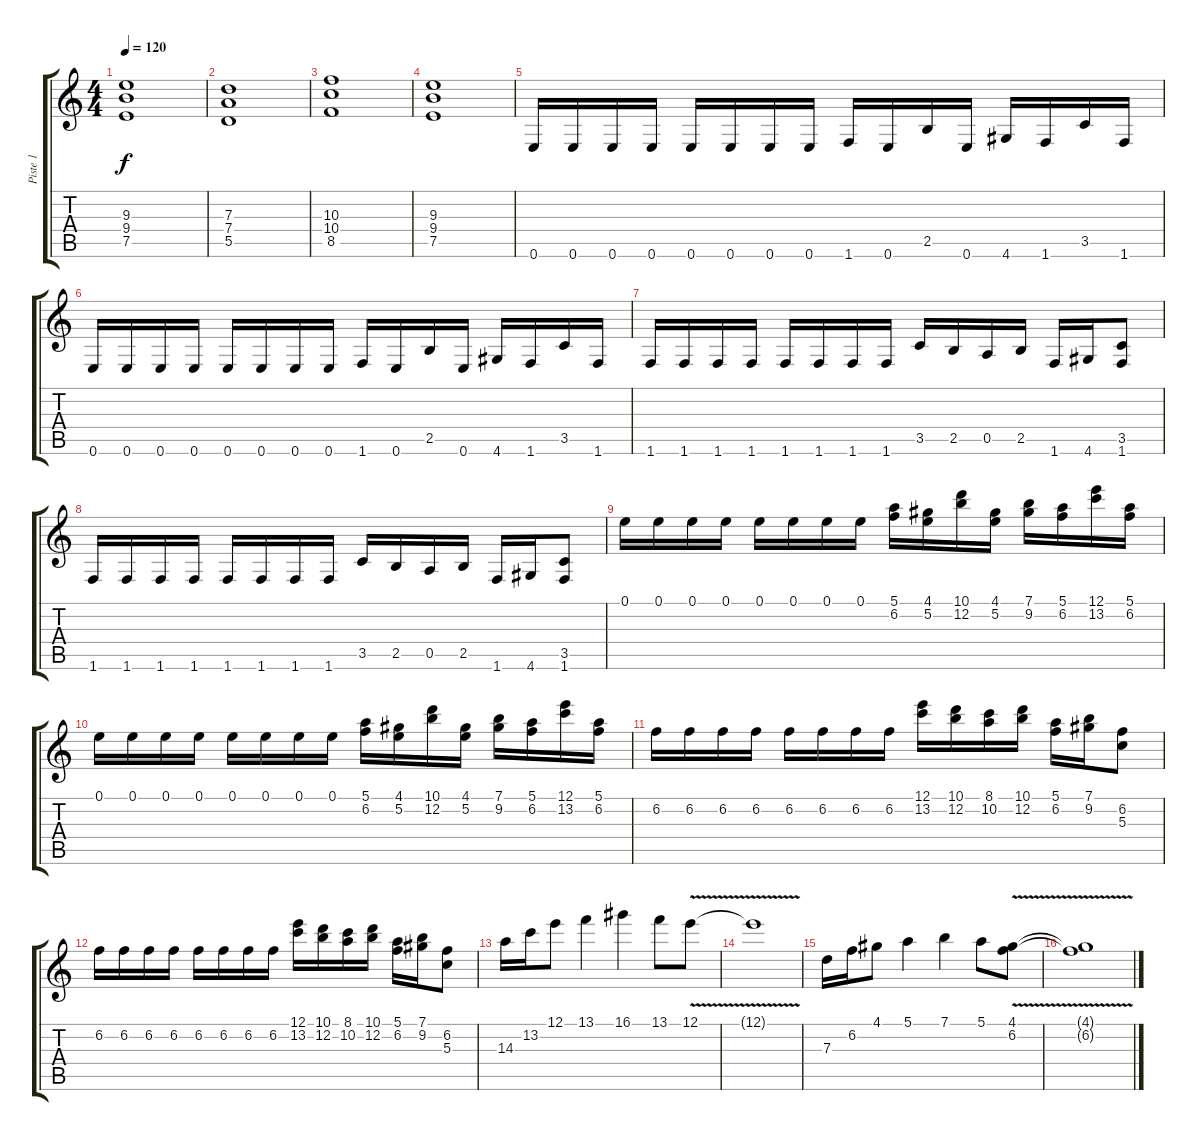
\track ("Piste 1" "Piste 1") {instrument distortionguitar}
\staff {score tabs}
\tuning (E4 B3 G3 D3 A2 E2) {hide}
\ts (4 4)
\tempo 120
\clef g2
\ks c
(9.3 9.4 7.5).1{dy f} |
(7.3 7.4 5.5).1 |
(10.3 10.4 8.5).1 |
(9.3 9.4 7.5).1 |
0.6.16 0.6.16 0.6.16 0.6.16 0.6.16 0.6.16 0.6.16 0.6.16 1.6.16 0.6.16 2.5.16 0.6.16 4.6.16 1.6.16 3.5.16 1.6.16 |
0.6.16 0.6.16 0.6.16 0.6.16 0.6.16 0.6.16 0.6.16 0.6.16 1.6.16 0.6.16 2.5.16 0.6.16 4.6.16 1.6.16 3.5.16 1.6.16 |
1.6.16 1.6.16 1.6.16 1.6.16 1.6.16 1.6.16 1.6.16 1.6.16 3.5.16 2.5.16 0.5.16 2.5.16 1.6.16 4.6.16 (3.5 1.6).8 |
1.6.16 1.6.16 1.6.16 1.6.16 1.6.16 1.6.16 1.6.16 1.6.16 3.5.16 2.5.16 0.5.16 2.5.16 1.6.16 4.6.16 (3.5 1.6).8 |
0.1.16 0.1.16 0.1.16 0.1.16 0.1.16 0.1.16 0.1.16 0.1.16 (5.1 6.2).16 (4.1 5.2).16 (10.1 12.2).16 (4.1 5.2).16 (7.1 9.2).16 (5.1 6.2).16 (12.1 13.2).16 (5.1 6.2).16 |
0.1.16 0.1.16 0.1.16 0.1.16 0.1.16 0.1.16 0.1.16 0.1.16 (5.1 6.2).16 (4.1 5.2).16 (10.1 12.2).16 (4.1 5.2).16 (7.1 9.2).16 (5.1 6.2).16 (12.1 13.2).16 (5.1 6.2).16 |
6.2.16 6.2.16 6.2.16 6.2.16 6.2.16 6.2.16 6.2.16 6.2.16 (12.1 13.2).16 (10.1 12.2).16 (8.1 10.2).16 (10.1 12.2).16 (5.1 6.2).16 (7.1 9.2).16 (6.2 5.3).8 |
6.2.16 6.2.16 6.2.16 6.2.16 6.2.16 6.2.16 6.2.16 6.2.16 (12.1 13.2).16 (10.1 12.2).16 (8.1 10.2).16 (10.1 12.2).16 (5.1 6.2).16 (7.1 9.2).16 (6.2 5.3).8 |
14.3.16 13.2.16 12.1.8 13.1.4 16.1.4 13.1.8 12.1{v}.8 |
12.1{t}.1 |
7.3.16 6.2.16 4.1.8 5.1.4 7.1.4 5.1.8 (4.1{v} 6.2).8 |
(4.1{t} 6.2{t}).1
